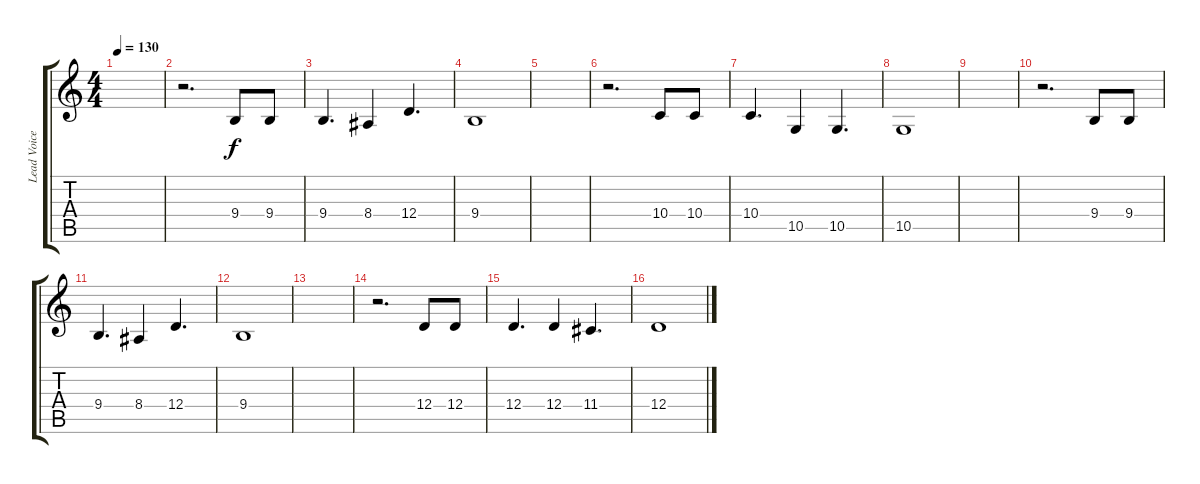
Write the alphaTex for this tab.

\track ("Lead Voice (male)" "Lead Voice") {instrument choiraahs}
\staff {score tabs}
\tuning (E4 B3 G3 D3 A2 E2) {hide}
\ts (4 4)
\tempo 130
\clef g2
\ks c
|
r.2{d} 9.4.8 9.4.8 |
9.4.4{d} 8.4.4 12.4.4{d} |
9.4.1 |
|
r.2{d} 10.4.8 10.4.8 |
10.4.4{d} 10.5.4 10.5.4{d} |
10.5.1 |
|
r.2{d} 9.4.8 9.4.8 |
9.4.4{d} 8.4.4 12.4.4{d} |
9.4.1 |
|
r.2{d} 12.4.8 12.4.8 |
12.4.4{d} 12.4.4 11.4.4{d} |
12.4.1
